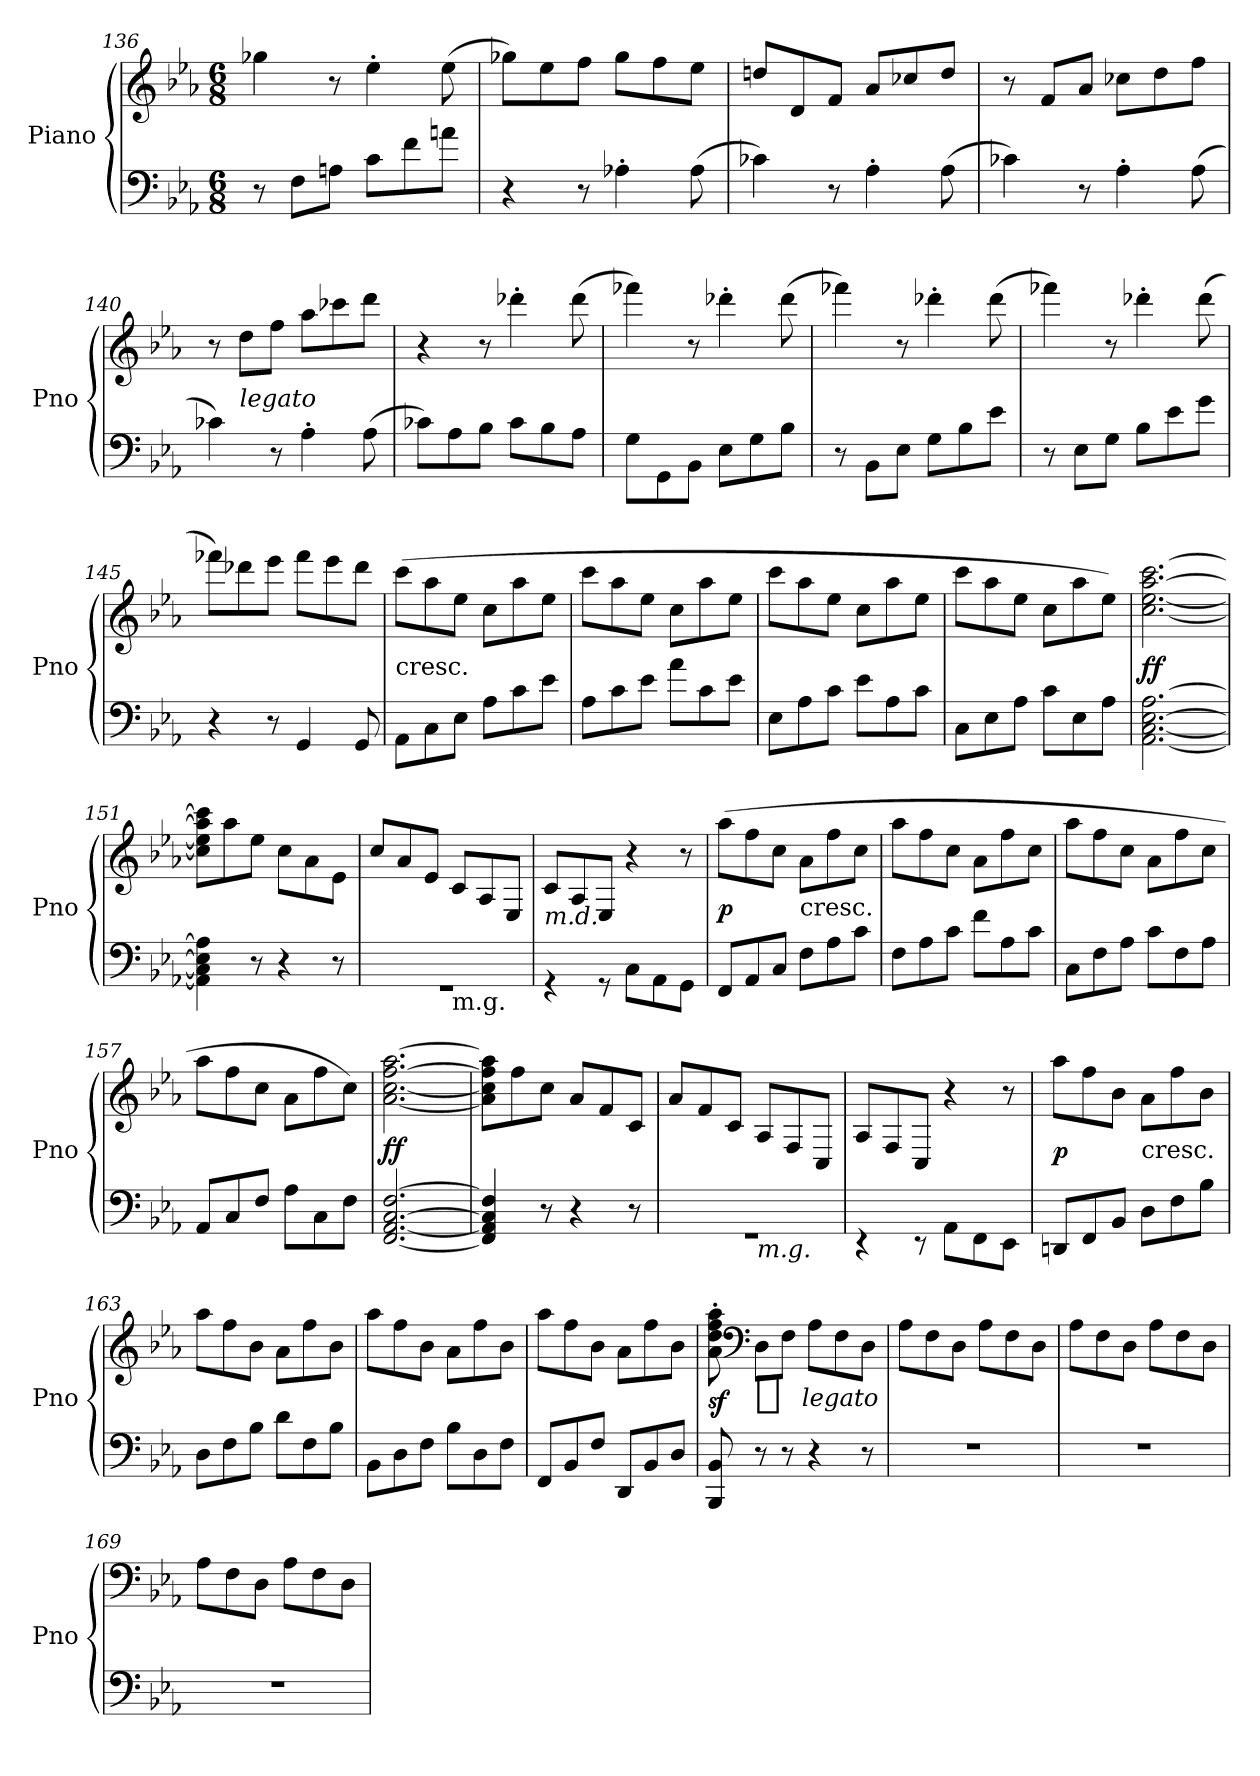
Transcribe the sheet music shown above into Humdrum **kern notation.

**kern	**kern	**dynam
*part1	*part1	*part1
*staff2	*staff1	*staff1/2
*I"Piano	*	*
*I'Pno	*	*
*clefF4	*clefG2	*
*k[b-e-a-]	*k[b-e-a-]	*
*E-:	*E-:	*
*M6/8	*M6/8	*
=136	=136	=136
8r	4gg-X	.
8FL	.	.
8AnJ	8r	.
8cL	4ee-'	.
8f	.	.
8anJ	(8ee-	.
=137	=137	=137
4r	8gg-XL)	.
.	8ee-	.
8r	8ffJ	.
4A-X'	8gg-L	.
.	8ff	.
(8A-	8ee-J	.
=138	=138	=138
4c-X)	8ddnL	.
.	8d	.
8r	8fJ	.
4A-'	8a-/L	.
.	8cc-X/	.
(8A-	8dd/J	.
=139	=139	=139
4c-X)	8r	.
.	8fL	.
8r	8a-J	.
4A-'	8cc-XL	.
.	8dd	.
(8A-	8ffJ	.
=140	=140	=140
4c-X)	8r	.
!	!LO:TX:c:i:t=legato	!
.	8ddL	.
8r	8ffJ	.
4A-'	8aa-L	.
.	8ccc-X	.
(8A-	8dddJ	.
=141	=141	=141
8c-XL)	4r	.
8A-	.	.
8B-J	8r	.
8c-L	4ddd-X'	.
8B-	.	.
8A-J	(8ddd-	.
=142	=142	=142
8G\L	4fff-X)	.
8GG\	.	.
8BB-\J	8r	.
8E-L	4ddd-X'	.
8G	.	.
8B-J	(8ddd-	.
=143	=143	=143
8r	4fff-X)	.
8BB-\L	.	.
8E-\J	8r	.
8GL	4ddd-X'	.
8B-	.	.
8e-J	(8ddd-	.
=144	=144	=144
8r	4fff-X)	.
8E-L	.	.
8GJ	8r	.
8B-L	4ddd-X'	.
8e-	.	.
8gJ	(8ddd-	.
=145	=145	=145
4r	8fff-XL)	.
.	8ddd-X	.
8r	8eee-J	.
4GG	8fff-L	.
.	8eee-	.
8GG	8ddd-J	.
=146	=146	=146
!	!LO:TX:c:t=cresc.	!
8AA-\L	(8cccL	.
8C\	8aa-	.
8E-\J	8ee-J	.
8A-L	8ccL	.
8c	8aa-	.
8e-J	8ee-J	.
=147	=147	=147
8A-L	8cccL	.
8c	8aa-	.
8e-J	8ee-J	.
8a-L	8ccL	.
8c	8aa-	.
8e-J	8ee-J	.
=148	=148	=148
8E-L	8cccL	.
8A-	8aa-	.
8cJ	8ee-J	.
8e-L	8ccL	.
8A-	8aa-	.
8cJ	8ee-J	.
=149	=149	=149
8CL	8cccL	.
8E-	8aa-	.
8A-J	8ee-J	.
8cL	8ccL	.
8E-	8aa-	.
8A-J	8ee-J)	.
=150	=150	=150
[2.AA- [2.C [2.E- [2.A-	[2.cc [2.ee- [2.aa- [2.ccc	ff
=151	=151	=151
4AA-] 4C] 4E-] 4A-]	8cc] 8ee-] 8aa-] 8ccc]L	.
.	8aa-	.
8r	8ee-J	.
4r	8cc\L	.
.	8a-\	.
8r	8e-\J	.
=152	=152	=152
*^	*	*
2.rGG	4.ryy	8ccL	.
.	.	8a-	.
.	.	8e-J	.
!	!LO:TX:b:t=m.g.	!	!
.	4.ryy	8c/L	.
.	.	8A-/	.
.	.	8E-/J	.
=153	=153	=153	=153
!	!	!LO:TX:c:i:t=m.d.	!
*v	*v	*	*
4rGG	8c/L	.
.	8A-/	.
8rGG	8E-/J	.
8C\L	4r	.
8AA-\	.	.
8GG\J	8r	.
=154	=154	=154
8FFL	(8aa-L	p
8AA-	8ff	.
8CJ	8ccJ	.
!	!LO:TX:c:t=cresc.	!
8FL	8a-L	.
8A-	8ff	.
8cJ	8ccJ	.
=155	=155	=155
8FL	8aa-L	.
8A-	8ff	.
8cJ	8ccJ	.
8fL	8a-L	.
8A-	8ff	.
8cJ	8ccJ	.
=156	=156	=156
8CL	8aa-L	.
8F	8ff	.
8A-J	8ccJ	.
8cL	8a-L	.
8F	8ff	.
8A-J	8ccJ	.
=157	=157	=157
8AA-L	8aa-L	.
8C	8ff	.
8FJ	8ccJ	.
8A-L	8a-L	.
8C	8ff	.
8FJ	8ccJ)	.
=158	=158	=158
[2.FF [2.AA- [2.C [2.F	[2.a- [2.cc [2.ff [2.aa-	ff
=159	=159	=159
4FF] 4AA-] 4C] 4F]	8a-] 8cc] 8ff] 8aa-]L	.
.	8ff	.
8r	8ccJ	.
4r	8a-L	.
.	8f	.
8r	8cJ	.
=160	=160	=160
*^	*	*
2.rGG	4.ryy	8a-L	.
.	.	8f	.
.	.	8cJ	.
!	!LO:TX:b:i:t=m.g.	!	!
.	4.ryy	8A-/L	.
.	.	8F/	.
.	.	8C/J	.
=161	=161	=161	=161
!LO:TX:a:i:t=m.d.	!	!	!
*v	*v	*	*
4rEE	8A-/L	.
.	8F/	.
8rEE	8C/J	.
8AA-\L	4r	.
8FF\	.	.
8EE-\J	8r	.
=162	=162	=162
8DDnL	8aa-L	p
8FF	8ff	.
8BB-J	8b-J	.
!	!LO:TX:c:t=cresc.	!
8DL	8a-L	.
8F	8ff	.
8B-J	8b-J	.
=163	=163	=163
8DL	8aa-L	.
8F	8ff	.
8B-J	8b-J	.
8dL	8a-L	.
8F	8ff	.
8B-J	8b-J	.
=164	=164	=164
8BB-L	8aa-L	.
8D	8ff	.
8FJ	8b-J	.
8B-L	8a-L	.
8D	8ff	.
8FJ	8b-J	.
=165	=165	=165
8FFL	8aa-L	.
8BB-	8ff	.
8FJ	8b-J	.
8DDL	8a-L	.
8BB-	8ff	.
8DJ	8b-J	.
=166	=166	=166
8BBB- 8BB-	8a-' 8dd' 8ff' 8aa-'	sf
*	*clefF4	*
!	!	!LO:DY:t=%s legato
8r	8DL	p
8r	8FJ	.
4r	8A-L	.
.	8F	.
8r	8DJ	.
=167	=167	=167
2.r	8A-L	.
.	8F	.
.	8DJ	.
.	8A-L	.
.	8F	.
.	8DJ	.
=168	=168	=168
2.r	8A-L	.
.	8F	.
.	8DJ	.
.	8A-L	.
.	8F	.
.	8DJ	.
=169	=169	=169
2.r	8A-L	.
.	8F	.
.	8DJ	.
.	8A-L	.
.	8F	.
.	8DJ	.
=	=	=
*-	*-	*-
